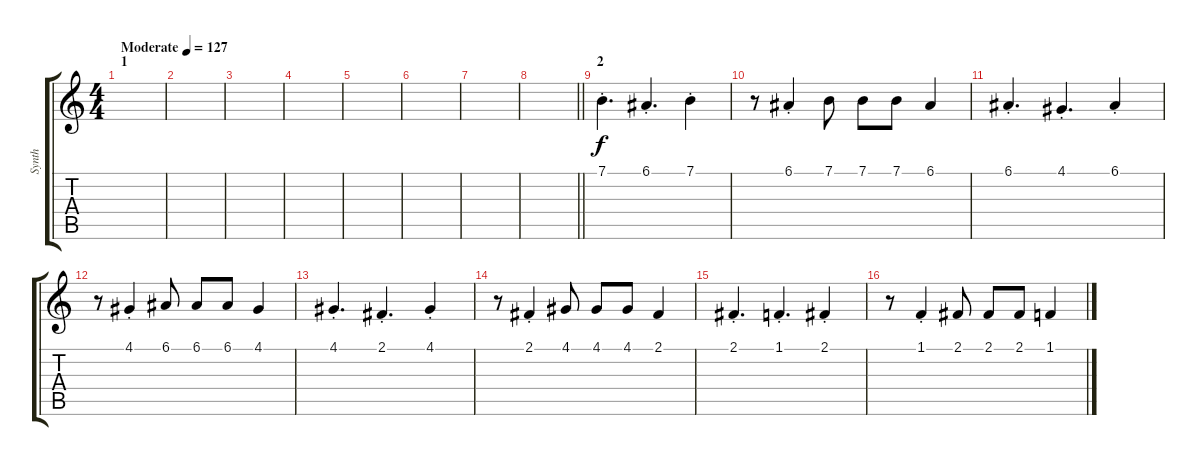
\track ("Synth" "Synth") {instrument stringensemble1}
\staff {score tabs}
\tuning (E4 B3 G3 D3 A2 E2) {hide}
\ts (4 4)
\section ("" "1")
\tempo (127 "Moderate")
\clef g2
\ks c
|
|
|
|
|
|
|
\barLineRight lightlight
|
\section ("" "2")
7.1{st}.4{d} 6.1{st}.4{d} 7.1{st}.4 |
r.8 6.1{st}.4 7.1.8 7.1.8 7.1.8 6.1.4 |
6.1{st}.4{d} 4.1{st}.4{d} 6.1{st}.4 |
r.8 4.1{st}.4 6.1.8 6.1.8 6.1.8 4.1.4 |
4.1{st}.4{d} 2.1{st}.4{d} 4.1{st}.4 |
r.8 2.1{st}.4 4.1.8 4.1.8 4.1.8 2.1.4 |
2.1{st}.4{d} 1.1{st}.4{d} 2.1{st}.4 |
r.8 1.1{st}.4 2.1.8 2.1.8 2.1.8 1.1.4
